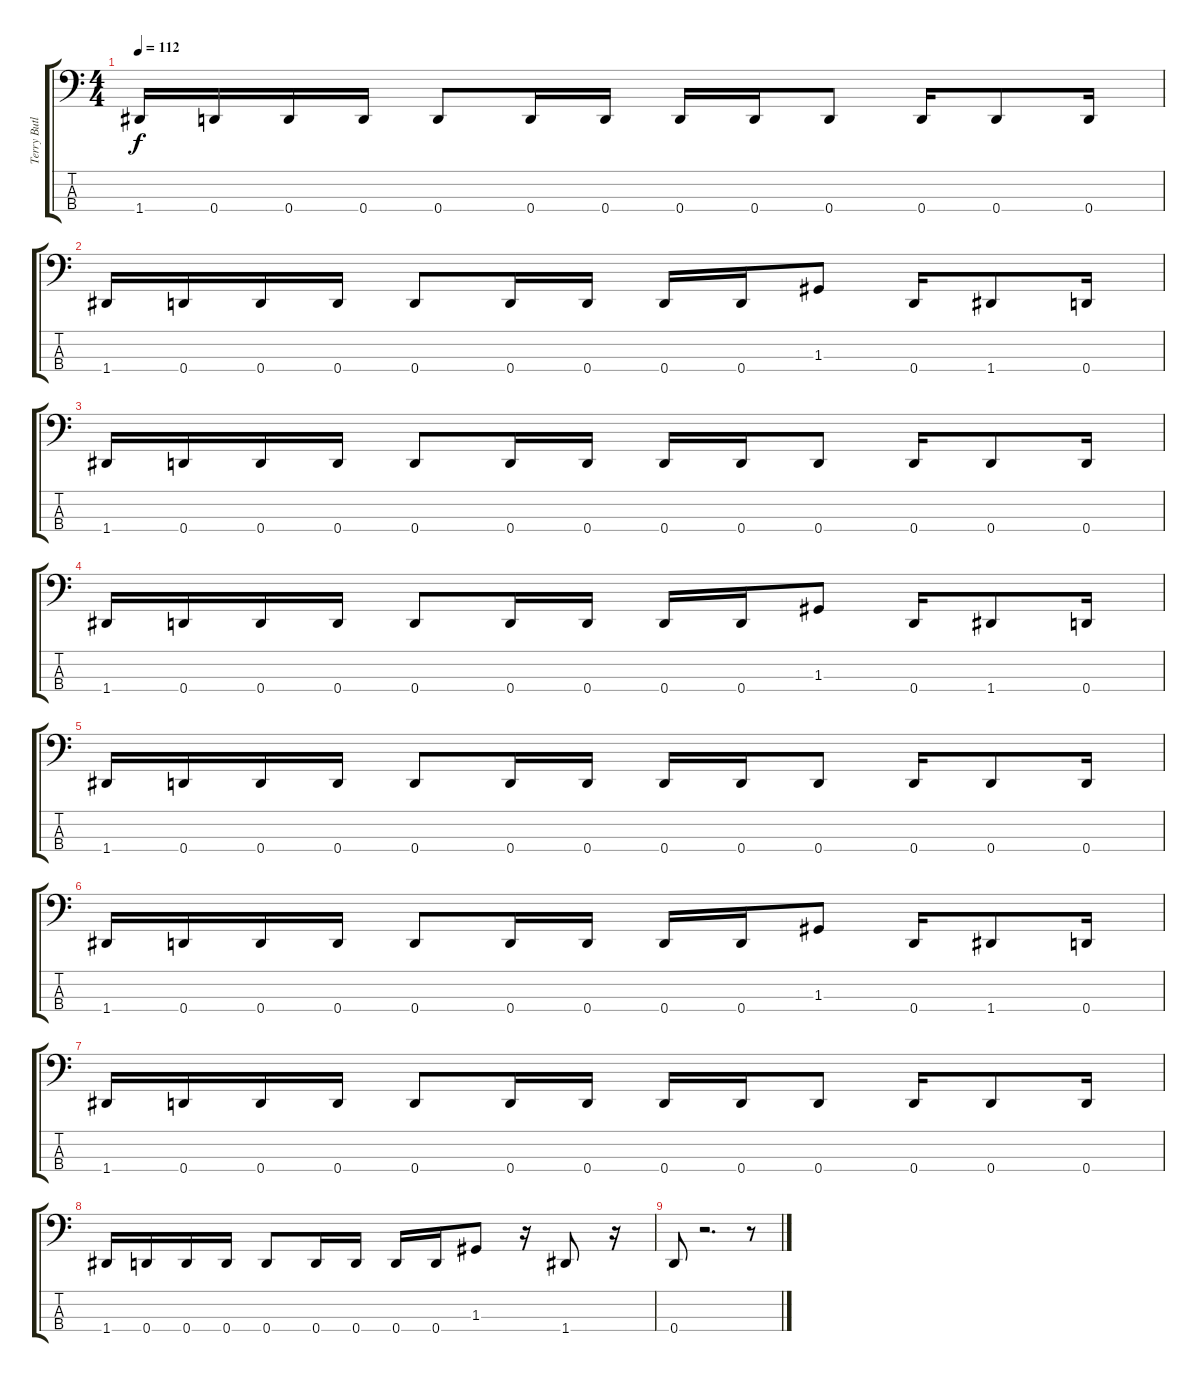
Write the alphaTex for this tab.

\track ("Terry Butler (Bass)" "Terry Butl") {instrument electricbassfinger}
\staff {score tabs}
\tuning (F2 C2 G1 D1) {hide}
\ts (4 4)
\tempo 112
\clef f4
\ks c
1.4.16{dy f} 0.4.16 0.4.16 0.4.16 0.4.8 0.4.16 0.4.16 0.4.16 0.4.16 0.4.8 0.4.16 0.4.8 0.4.16 |
1.4.16 0.4.16 0.4.16 0.4.16 0.4.8 0.4.16 0.4.16 0.4.16 0.4.16 1.3.8 0.4.16 1.4.8 0.4.16 |
1.4.16 0.4.16 0.4.16 0.4.16 0.4.8 0.4.16 0.4.16 0.4.16 0.4.16 0.4.8 0.4.16 0.4.8 0.4.16 |
1.4.16 0.4.16 0.4.16 0.4.16 0.4.8 0.4.16 0.4.16 0.4.16 0.4.16 1.3.8 0.4.16 1.4.8 0.4.16 |
1.4.16 0.4.16 0.4.16 0.4.16 0.4.8 0.4.16 0.4.16 0.4.16 0.4.16 0.4.8 0.4.16 0.4.8 0.4.16 |
1.4.16 0.4.16 0.4.16 0.4.16 0.4.8 0.4.16 0.4.16 0.4.16 0.4.16 1.3.8 0.4.16 1.4.8 0.4.16 |
1.4.16 0.4.16 0.4.16 0.4.16 0.4.8 0.4.16 0.4.16 0.4.16 0.4.16 0.4.8 0.4.16 0.4.8 0.4.16 |
1.4.16 0.4.16 0.4.16 0.4.16 0.4.8 0.4.16 0.4.16 0.4.16 0.4.16 1.3.8 r.16 1.4.8 r.16 |
0.4.8 r.2{d} r.8
